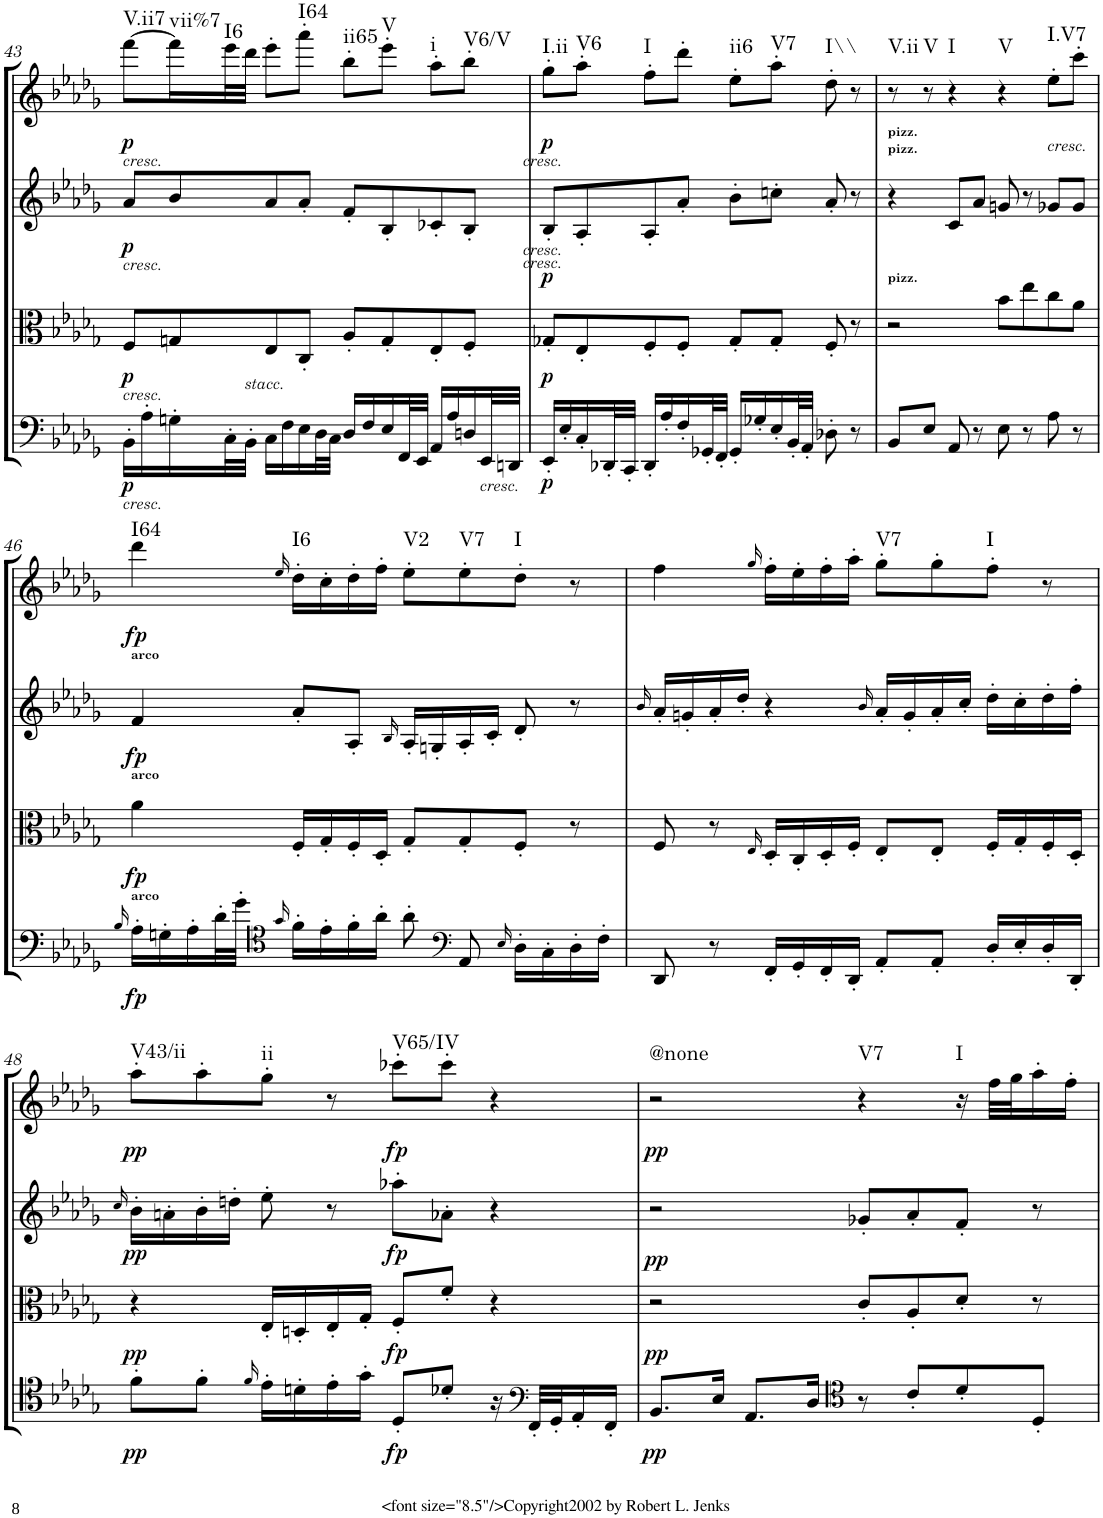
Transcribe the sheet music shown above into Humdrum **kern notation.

**kern	**dynam	**kern	**dynam	**kern	**dynam	**kern	**dynam	**harte
*part4	*part4	*part3	*part3	*part2	*part2	*part1	*part1	*part1
*staff4	*staff4	*staff3	*staff3	*staff2	*staff2	*staff1	*staff1	*
*I"Cello	*	*I"Viola	*	*I"2nd Violin	*	*I"1st Violin	*	*
*	*	*I'Vla	*	*I'Vln	*	*I'Vln	*	*
!!LO:PB:g=z
*clefC4	*	*clefC3	*	*clefG2	*	*clefG2	*	*
*k[b-e-a-d-g-]	*	*k[b-e-a-d-g-]	*	*k[b-e-a-d-g-]	*	*k[b-e-a-d-g-]	*	*
*D-:	*	*D-:	*	*D-:	*	*D-:	*	*
*M4/4	*	*M4/4	*	*M4/4	*	*M4/4	*	*
*met(c)	*	*met(c)	*	*met(c)	*	*met(c)	*	*
=43	=43	=43	=43	=43	=43	=43	=43	=43
!	!	!	!	!	!	!LO:TX:b:i:t=cresc.	!	!
!	!	!	!	!LO:TX:b:i:t=cresc.	!	!	!	!
!	!	!LO:TX:b:i:t=cresc.	!	!	!	!	!	!
!LO:TX:b:i:t=cresc.	!	!	!	!	!	!	!	!
!	!LO:DY:b	!	!LO:DY:b	!	!LO:DY:b	!	!LO:DY:b	!LO:H:kt=V.ii7
16BB-'\LL	p	8F/L	p	8a-/L	p	[8fff\L	p	N
16A-'\	.	.	.	.	.	.	.	.
!	!	!	!	!	!	!	!	!LO:H:kt=vii%7
16Gn'\	.	8Gn/	.	8b-/	.	16fff\L]	.	N
!	!	!	!	!	!	!	!	!LO:H:kt=I6
32C'\L	.	.	.	.	.	32eee-\L	.	N
!LO:TX:a:i:t=stacc.	!	!	!	!	!	!	!	!
32BB-'\JJJ	.	.	.	.	.	32ddd-\JJJ	.	.
16C\LL	.	8E-/	.	8a-/	.	8eee-'\L	.	.
16F\	.	.	.	.	.	.	.	.
!	!	!	!	!	!	!	!	!LO:H:kt=I64
16E-\	.	8C'/J	.	8a-'/J	.	8aaa-'\J	.	N
32D-\L	.	.	.	.	.	.	.	.
32C\JJJ	.	.	.	.	.	.	.	.
!	!	!	!	!	!	!	!	!LO:H:kt=ii65
16D-/LL	.	8A-'/L	.	8f'/L	.	8bb-'\L	.	N
16F/	.	.	.	.	.	.	.	.
!	!	!	!	!	!	!	!	!LO:H:kt=V
16E-/	.	8G'/	.	8B-'/	.	8eee-'\J	.	N
32FF/L	.	.	.	.	.	.	.	.
32EE-/JJJ	.	.	.	.	.	.	.	.
!	!	!	!	!	!	!	!	!LO:H:kt=i
16AA-/LL	.	8E-'/	.	8c-X'/	.	8aa-'\L	.	N
16A-/	.	.	.	.	.	.	.	.
!	!	!	!	!	!	!	!	!LO:H:kt=V6/V
16Dn/	.	8F'/J	.	8B-'/J	.	8bb-'\J	.	N
!LO:TX:b:i:t=cresc.	!	!	!	!	!	!	!	!
32EE-/L	.	.	.	.	.	.	.	.
32DDn/JJJ	.	.	.	.	.	.	.	.
!	!	!	!	!	!	!LO:TX:b:i:t=cresc.	!	!
!	!	!	!	!LO:TX:b:i:t=cresc.	!	!	!	!
!	!	!LO:TX:a:i:t=cresc.	!	!	!	!	!	!
=44	=44	=44	=44	=44	=44	=44	=44	=44
!	!LO:DY:b	!	!LO:DY:b	!	!	!	!	!
!	!	!	!LO:DY:n=1:a	!	!	!	!LO:DY:b	!LO:H:kt=I.ii
16EE-'/LL	p	8G-X'/L	p p	8B-'/L	.	8gg-'\L	p	N
16E-'/	.	.	.	.	.	.	.	.
!	!	!	!	!	!	!	!	!LO:H:kt=V6
16C'/	.	8E-'/	.	8A-'/	.	8aa-'\J	.	N
32DD-X'/L	.	.	.	.	.	.	.	.
32CC'/JJJ	.	.	.	.	.	.	.	.
!	!	!	!	!	!	!	!	!LO:H:kt=I
16DD-'/LL	.	8F'/	.	8A-'/	.	8ff'\L	.	N
16A-'/	.	.	.	.	.	.	.	.
16F'/	.	8F'/J	.	8a-'/J	.	8ddd-'\J	.	.
32GG-X'/L	.	.	.	.	.	.	.	.
32FF'/JJJ	.	.	.	.	.	.	.	.
!	!	!	!	!	!	!	!	!LO:H:kt=ii6
16GG-'/LL	.	8G-'/L	.	8b-'\L	.	8ee-'\L	.	N
16G-X'/	.	.	.	.	.	.	.	.
!	!	!	!	!	!	!	!	!LO:H:kt=V7
16E-'/	.	8G-'/J	.	8ccn'\J	.	8aa-'\J	.	N
32BB-'/L	.	.	.	.	.	.	.	.
32AA-'/JJJ	.	.	.	.	.	.	.	.
!	!	!	!	!	!	!	!	!LO:H:kt=I\\
8D-X'\	.	8F'/	.	8a-'/	.	8dd-'\	.	N
8r	.	8r	.	8r	.	8r	.	.
=45	=45	=45	=45	=45	=45	=45	=45	=45
!	!	!	!	!LO:TX:a:B:t=pizz.	!	!	!	!
!	!	!	!	!LO:TX:a:B:t=pizz.	!	!	!	!
!	!	!LO:TX:a:B:t=pizz.	!	!	!	!	!	!LO:H:kt=V.ii
8BB-/L	.	2r	.	4r	.	8r	.	N
!	!	!	!	!	!	!	!	!LO:H:kt=V
8E-/J	.	.	.	.	.	8r	.	N
!	!	!	!	!	!	!	!	!LO:H:kt=I
8AA-/	.	.	.	8c/L	.	4r	.	N
8r	.	.	.	8a-/J	.	.	.	.
!	!	!	!	!	!	!	!	!LO:H:kt=V
8E-\	.	8b-\L	.	8gn/	.	4r	.	N
8r	.	8ee-\	.	8r	.	.	.	.
!	!	!	!	!	!	!LO:TX:b:i:t=cresc.	!	!LO:H:kt=I.V7
8A-\	.	8cc\	.	8g-X/L	.	8ee-'\L	.	N
8r	.	8a-\J	.	8g-/J	.	8ccc'\J	.	.
!!LO:LB:g=z
=46	=46	=46	=46	=46	=46	=46	=46	=46
16qB-/	.	.	.	.	.	.	.	.
!	!	!	!	!LO:TX:a:B:t=arco	!	!	!	!
!	!	!LO:TX:a:B:t=arco	!	!	!	!	!	!
!LO:TX:a:B:t=arco	!	!	!	!	!	!	!	!
!	!LO:DY:b	!	!LO:DY:b	!	!LO:DY:b	!	!LO:DY:b	!LO:H:kt=I64
16A-'\LL	fp	4a-\	fp	4f/	fp	4ddd-\	fp	N
16Gn'\	.	.	.	.	.	.	.	.
16A-'\	.	.	.	.	.	.	.	.
32d-'\L	.	.	.	.	.	.	.	.
32g-'\JJJ	.	.	.	.	.	.	.	.
*clefC4	*	*	*	*	*	*	*	*
16qg-/	.	.	.	.	.	16qee-/	.	.
!	!	!	!	!	!	!	!	!LO:H:kt=I6
16f'\LL	.	16F'/LL	.	8a-'/L	.	16dd-'\LL	.	N
16e-'\	.	16G-'/	.	.	.	16cc'\	.	.
16f'\	.	16F'/	.	8A-'/J	.	16dd-'\	.	.
16a-'\JJ	.	16D-'/JJ	.	.	.	16ff'\JJ	.	.
.	.	.	.	16qB-/	.	.	.	.
!	!	!	!	!	!	!	!	!LO:H:kt=V2
8a-'\	.	8G-'/L	.	16A-'/LL	.	8ee-'\L	.	N
.	.	.	.	16Gn'/	.	.	.	.
*clefF4	*	*	*	*	*	*	*	*
!	!	!	!	!	!	!	!	!LO:H:kt=V7
8AA-/	.	8G-'/	.	16A-'/	.	8ee-'\	.	N
.	.	.	.	16c'/JJ	.	.	.	.
16qE-/	.	.	.	.	.	.	.	.
!	!	!	!	!	!	!	!	!LO:H:kt=I
16D-'\LL	.	8F'/J	.	8d-'/	.	8dd-'\J	.	N
16C'\	.	.	.	.	.	.	.	.
16D-'\	.	8r	.	8r	.	8r	.	.
16F'\JJ	.	.	.	.	.	.	.	.
=47	=47	=47	=47	=47	=47	=47	=47	=47
.	.	.	.	16qb-/	.	.	.	.
8DD-/	.	8F/	.	16a-'/LL	.	4ff\	.	.
.	.	.	.	16gn'/	.	.	.	.
8r	.	8r	.	16a-'/	.	.	.	.
.	.	.	.	16dd-'/JJ	.	.	.	.
.	.	16qE-/	.	.	.	16qgg-/	.	.
16FF'/LL	.	16D-'/LL	.	4r	.	16ff'\LL	.	.
16GG-'/	.	16C'/	.	.	.	16ee-'\	.	.
16FF'/	.	16D-'/	.	.	.	16ff'\	.	.
16DD-'/JJ	.	16F'/JJ	.	.	.	16aa-'\JJ	.	.
.	.	.	.	16qb-/	.	.	.	.
!	!	!	!	!	!	!	!	!LO:H:kt=V7
8AA-'/L	.	8E-'/L	.	16a-'/LL	.	8gg-'\L	.	N
.	.	.	.	16g'/	.	.	.	.
8AA-'/J	.	8E-'/J	.	16a-'/	.	8gg-'\	.	.
.	.	.	.	16cc'/JJ	.	.	.	.
!	!	!	!	!	!	!	!	!LO:H:kt=I
16D-'/LL	.	16F'/LL	.	16dd-'\LL	.	8ff'\J	.	N
16E-'/	.	16G-'/	.	16cc'\	.	.	.	.
16D-'/	.	16F'/	.	16dd-'\	.	8r	.	.
16DD-'/JJ	.	16D-'/JJ	.	16ff'\JJ	.	.	.	.
!!LO:LB:g=z
=48	=48	=48	=48	=48	=48	=48	=48	=48
.	.	.	.	16qcc/	.	.	.	.
!	!LO:DY:b	!	!LO:DY:b	!	!	!	!	!
!	!	!	!LO:DY:n=1:a	!	!	!	!LO:DY:b	!LO:H:kt=V43/ii
8f'\L	pp	4r	pp pp	16b-'\LL	.	8aa-'\L	pp	N
.	.	.	.	16an'\	.	.	.	.
8f'\J	.	.	.	16b-'\	.	8aa-'\	.	.
.	.	.	.	16ddn'\JJ	.	.	.	.
16qf/	.	.	.	.	.	.	.	.
!	!	!	!	!	!	!	!	!LO:H:kt=ii
16e-'\LL	.	16E-'/LL	.	8ee-'\	.	8gg-'\J	.	N
16dn'\	.	16Dn'/	.	.	.	.	.	.
16e-'\	.	16E-'/	.	8r	.	8r	.	.
16g-'\JJ	.	16G-'/JJ	.	.	.	.	.	.
!	!LO:DY:b	!	!	!	!	!	!	!
!	!LO:DY:n=1:a	!	!LO:DY:n=2:a	!	!	!	!LO:DY:b	!LO:H:kt=V65/IV
8D-'/L	fp fp	8F'/L	fp	8aa-X'\L	.	8ccc-X'\L	fp	N
8d-X'/J	.	8f'/J	.	8a-X'\J	.	8ccc-'\J	.	.
16r	.	4r	.	4r	.	4r	.	.
*clefF4	*	*	*	*	*	*	*	*
32FF'/LLL	.	.	.	.	.	.	.	.
32GG-'/J	.	.	.	.	.	.	.	.
16AA-'/	.	.	.	.	.	.	.	.
16FF'/JJ	.	.	.	.	.	.	.	.
=49	=49	=49	=49	=49	=49	=49	=49	=49
!	!LO:DY:b	!	!LO:DY:b	!	!LO:DY:b	!	!LO:DY:b	!LO:H:kt=@none
8.BB-/L	pp	2r	pp	2r	pp	2r	pp	N
16E-/Jk	.	.	.	.	.	.	.	.
8.AA-/L	.	.	.	.	.	.	.	.
16D-/Jk	.	.	.	.	.	.	.	.
*clefC4	*	*	*	*	*	*	*	*
!	!	!	!	!	!	!	!	!LO:H:kt=V7
8r	.	8c'/L	.	8g-X'/L	.	4r	.	N
8c'/L	.	8A-'/	.	8a-'/	.	.	.	.
!	!	!	!	!	!	!	!	!LO:H:kt=I
8d-'/	.	8d-'/J	.	8f'/J	.	16r	.	N
.	.	.	.	.	.	32ff\LLL	.	.
.	.	.	.	.	.	32gg-\J	.	.
8D-'/J	.	8r	.	8r	.	16aa-'\	.	.
.	.	.	.	.	.	16ff'\JJ	.	.
=	=	=	=	=	=	=	=	=
*-	*-	*-	*-	*-	*-	*-	*-	*-
